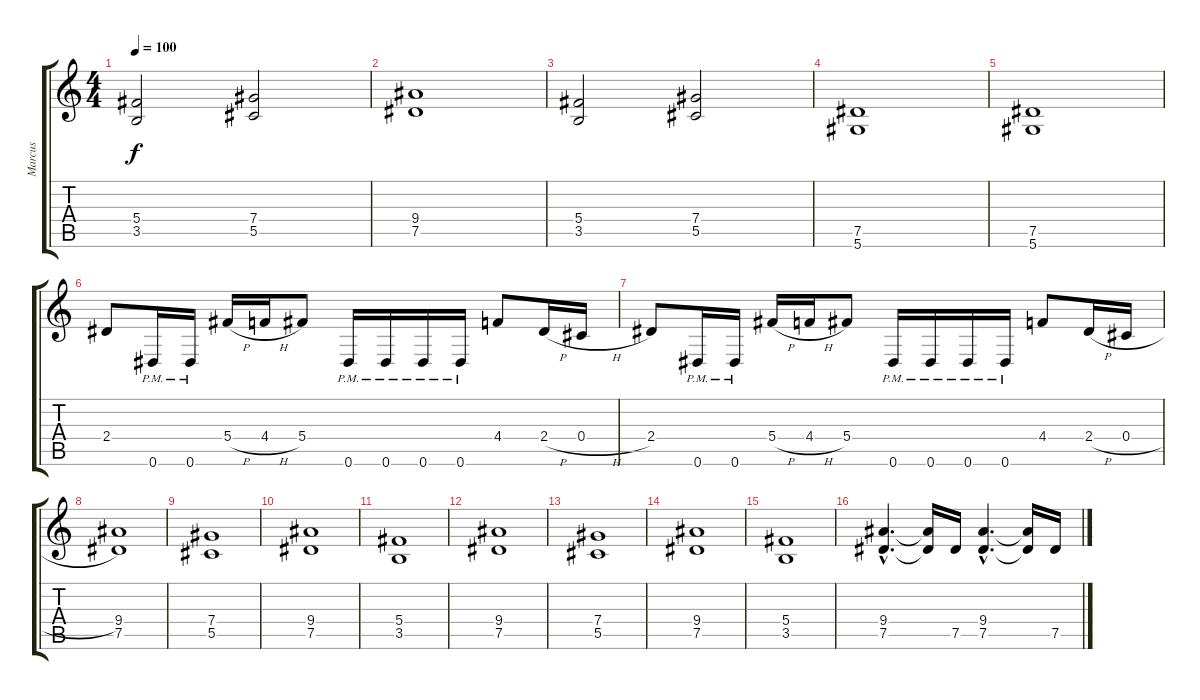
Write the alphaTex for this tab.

\track ("Marcus" "Marcus") {instrument overdrivenguitar}
\staff {score tabs}
\tuning (Eb4 Bb3 Gb3 Db3 Ab2 Eb2) {hide}
\ts (4 4)
\tempo 100
\clef g2
\ks c
(5.4 3.5).2{dy f} (7.4 5.5).2 |
(9.4 7.5).1 |
(5.4 3.5).2 (7.4 5.5).2 |
(7.5 5.6).1 |
(7.5 5.6).1 |
2.4.8 0.6{pm}.16 0.6{pm}.16 5.4{h}.16 4.4{h}.16 5.4.8 0.6{pm}.16 0.6{pm}.16 0.6{pm}.16 0.6{pm}.16 4.4.8 2.4{h}.16 0.4{h}.16 |
2.4.8 0.6{pm}.16 0.6{pm}.16 5.4{h}.16 4.4{h}.16 5.4.8 0.6{pm}.16 0.6{pm}.16 0.6{pm}.16 0.6{pm}.16 4.4.8 2.4{h}.16 0.4{h}.16 |
(9.4 7.5).1 |
(7.4 5.5).1 |
(9.4 7.5).1 |
(5.4 3.5).1 |
(9.4 7.5).1 |
(7.4 5.5).1 |
(9.4 7.5).1 |
(5.4 3.5).1 |
(9.4{hac} 7.5{hac}).4{d} (9.4{t} 7.5{t}).16 7.5.16 (9.4{hac} 7.5{hac}).4{d} (9.4{t} 7.5{t}).16 7.5.16
